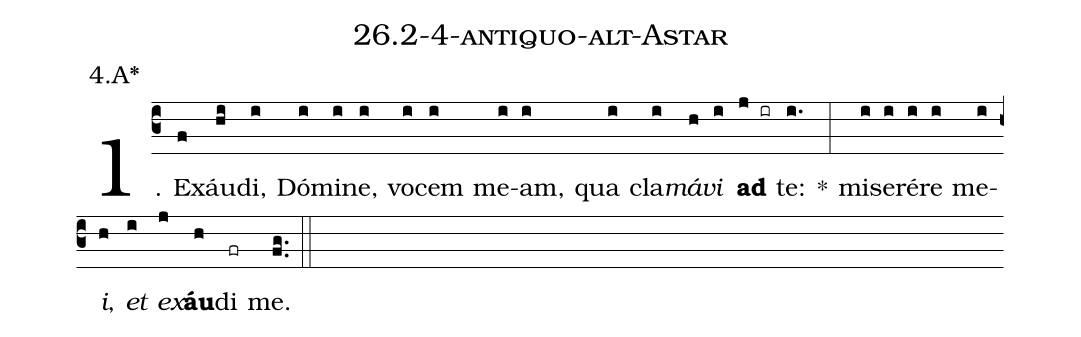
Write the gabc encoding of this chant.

name: 26.2-4-antiquo-alt-Astar;
annotation: 4.A*;
%%
(c3)1. Ex(f)áu(hi)di,(i) Dó(i)mi(i)ne,(i) vo(i)cem(i) me(i)am,(i) qua(i) cla(i)<i>má</i>(h)<i>vi</i>(i) <b>ad</b>(j ir) te:(i.) *(:) mi(i)se(i)ré(i)re(i) me(i)<i>i</i>,(h) <i>et</i>(i) <i>ex</i>(j)<b>áu</b>(h)di(fr) me.(fg..) (::)


%E(i) u(h) o(i) u(j) a(h) e.(fg..) (::)
